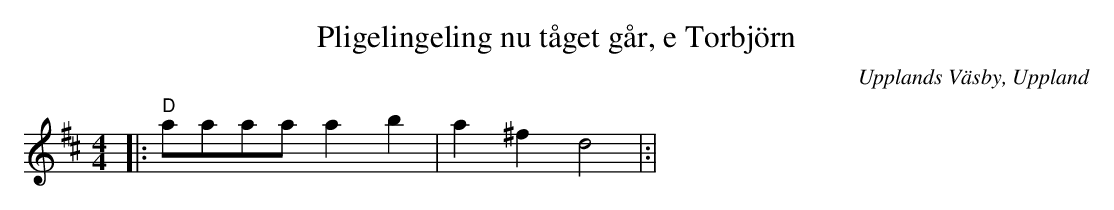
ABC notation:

X:1
T:Pligelingeling nu tåget går, e Torbjörn
O:Upplands Väsby, Uppland
M:4/4
L:1/8
K:D
|: "D"aaaa a2 b2 |a2^f2 d4 |:|
